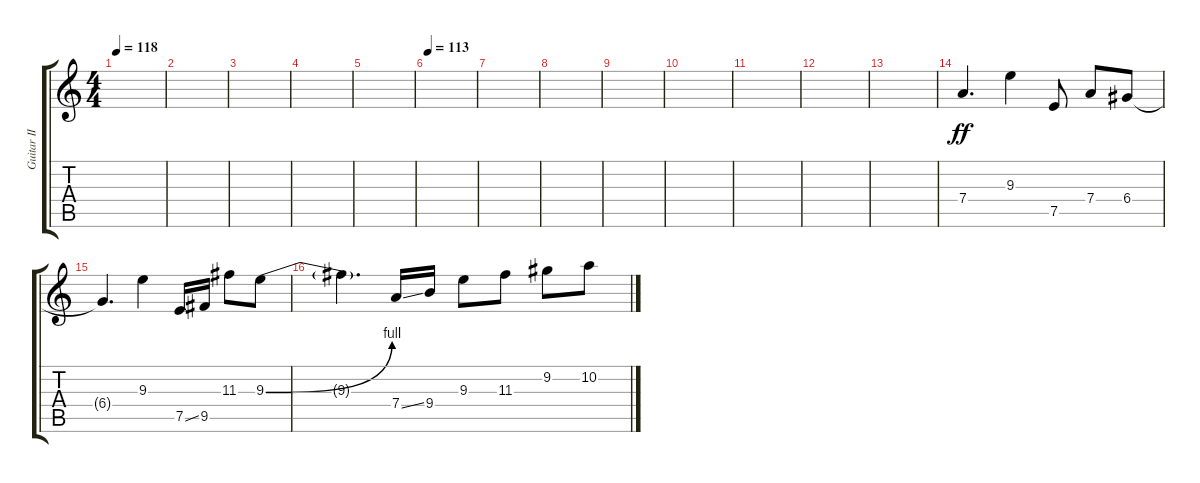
\track ("Guitar II" "Guitar II") {instrument distortionguitar}
\staff {score tabs}
\tuning (E4 B3 G3 D3 A2 E2) {hide}
\ts (4 4)
\tempo 118
\clef g2
\ks c
|
|
|
|
|
\tempo 113
|
|
|
|
|
|
|
|
7.4.4{d dy ff volume 12 balance 11 instrument distortionguitar} 9.3.4 7.5.8 7.4.8 6.4.8 |
6.4{t}.4{d} 9.3.4{volume 11} 7.5{ss}.16 9.5.16 11.3.8 9.3{be (bend 0 0 60 4)}.8 |
9.3{t}.4{d} 7.4{ss}.16 9.4.16 9.3.8 11.3.8 9.2.8 10.2.8
